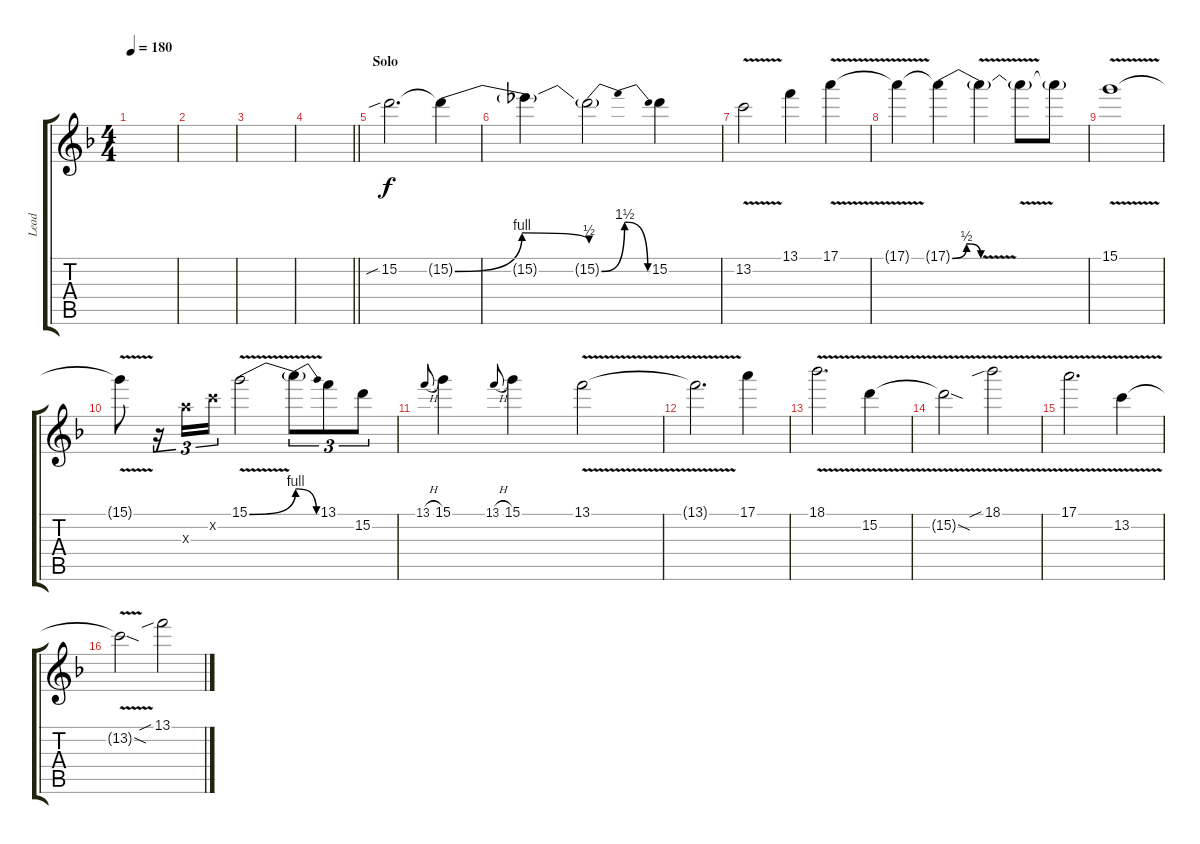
\track ("Lead" "Lead") {instrument overdrivenguitar}
\staff {score tabs}
\tuning (E4 B3 G3 D3 A2 D2) {hide}
\ts (4 4)
\tempo 180
\clef g2
\ks f
|
|
|
\barLineRight lightlight
|
\section ("" "Solo")
15.2{sib}.2{d} 15.2{be (bendrelease 0 0 15 4 54 4 60 2) t}.4 |
15.2{t}.4 15.2{be (bendrelease 0 0 15 6 39 6 60 0) t}.2 15.2.4 |
13.2{v}.2 13.1.4 17.1{v}.4 |
17.1{t}.4 17.1{be (bendrelease 0 0 15 2 53 2 60 0) t}.4 17.1{v t}.4 17.1{t}.8 17.1{t}.8 |
15.1{v}.1 |
15.1{t}.8 r.16{tu (3 2)} 14.3{x}.16{tu (3 2)} 13.2{x}.16{tu (3 2)} 15.1{be (bend 0 0 60 4) v}.2 15.1{be (release 0 4 60 0) t}.8{tu (3 2)} 13.1.8{tu (3 2)} 15.2.8{tu (3 2)} |
13.1{h}.8{gr onbeat} 15.1.4 13.1{h}.8{gr onbeat} 15.1.4 13.1{v}.2 |
13.1{t}.2{d} 17.1.4 |
18.1{v}.2{d} 15.2{v}.4 |
15.2{sod t}.2 18.1{v sib}.2 |
17.1{v}.2{d} 13.2{v}.4 |
13.2{sod t}.2 13.1{sib}.2
